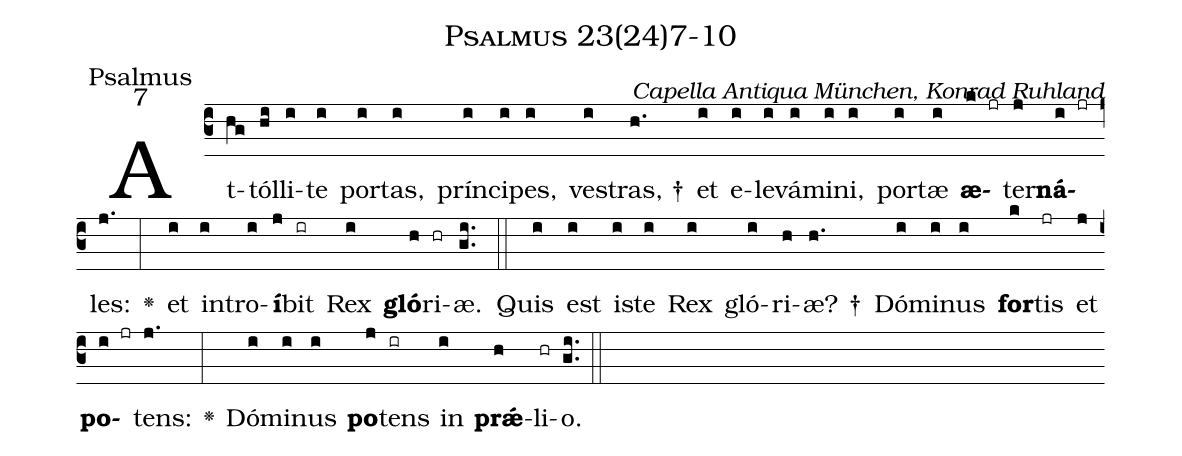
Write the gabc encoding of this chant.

name:Psalmus 23(24)7-10 ;
office-part:Psalmus;
mode:7;
commentary:Capella Antiqua München, Konrad Ruhland;
%%
(c3)At(hg)tól(hi)li(i)te(i) por(i)tas,(i) prín(i)ci(i)pes,(i) ve(i)stras, †(h.) et(i) e(i)le(i)vá(i)mi(i)ni,(i) por(i)tæ(i) <b>æ</b>(k jr)ter(j)<b>ná</b>(i jr)les:(j.) <v>\greheightstar</v>(:) et(i) in(i)tro(i)<b>í</b>(j)bit(ir) Rex(i) <b>gló</b>(h)ri(hr)æ.(gi..) (::)
Quis(i) est(i) i(i)ste(i) Rex(i) gló(i)ri(h)æ? †(h.) Dó(i)mi(i)nus(i) <b>for</b>(k)tis(jr) et(j) <b>po</b>(i jr)tens:(j.) <v>\greheightstar</v>(:) Dó(i)mi(i)nus(i) <b>po</b>(j)tens(ir) in(i) <b>pr<sp>'ae</sp></b>-(h)li(hr)o.(gi..) (::)
